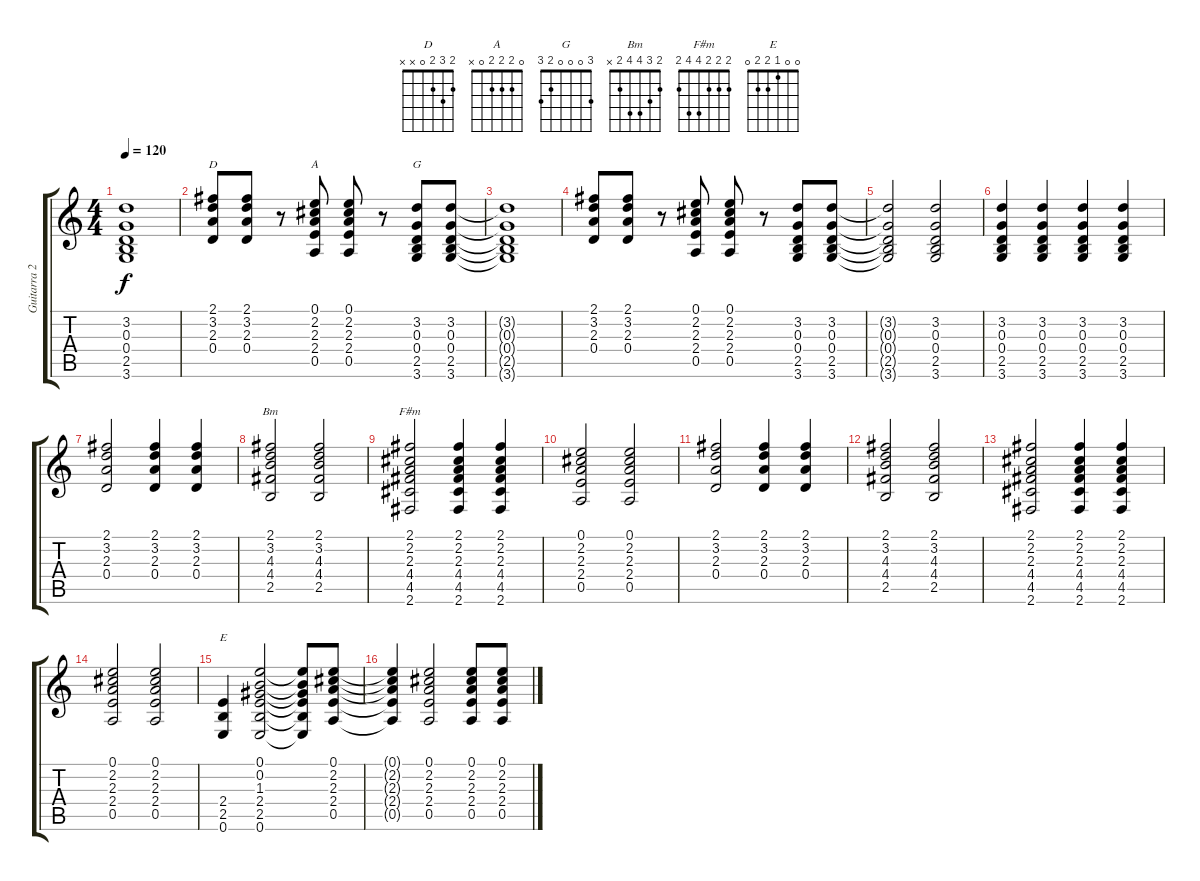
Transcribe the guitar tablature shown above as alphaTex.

\track ("Guitarra 2" "Guitarra 2") {instrument distortionguitar}
\staff {score tabs}
\tuning (E4 B3 G3 D3 A2 E2) {hide}
\chord ("D" 2 3 2 0 x x)
\chord ("A" 0 2 2 2 0 x)
\chord ("G" 3 0 0 0 2 3)
\chord ("Bm" 2 3 4 4 2 x)
\chord ("F#m" 2 2 2 4 4 2)
\chord ("E" 0 0 1 2 2 0)
\ts (4 4)
\tempo 120
\clef g2
\ks c
(3.2{t} 0.3{t} 0.4{t} 2.5{t} 3.6{t}).1{dy f} |
(2.1 3.2 2.3 0.4).8{ch "D"} (2.1 3.2 2.3 0.4).8 r.8 (0.1 2.2 2.3 2.4 0.5).8{ch "A"} (0.1 2.2 2.3 2.4 0.5).8 r.8 (3.2 0.3 0.4 2.5 3.6).8{ch "G"} (3.2 0.3 0.4 2.5 3.6).8 |
(3.2{t} 0.3{t} 0.4{t} 2.5{t} 3.6{t}).1 |
(2.1 3.2 2.3 0.4).8 (2.1 3.2 2.3 0.4).8 r.8 (0.1 2.2 2.3 2.4 0.5).8 (0.1 2.2 2.3 2.4 0.5).8 r.8 (3.2 0.3 0.4 2.5 3.6).8 (3.2 0.3 0.4 2.5 3.6).8 |
(3.2{t} 0.3{t} 0.4{t} 2.5{t} 3.6{t}).2 (3.2 0.3 0.4 2.5 3.6).2 |
(3.2 0.3 0.4 2.5 3.6).4 (3.2 0.3 0.4 2.5 3.6).4 (3.2 0.3 0.4 2.5 3.6).4 (3.2 0.3 0.4 2.5 3.6).4 |
(2.1 3.2 2.3 0.4).2{volume 6} (2.1 3.2 2.3 0.4).4 (2.1 3.2 2.3 0.4).4 |
(2.1 3.2 4.3 4.4 2.5).2{ch "Bm"} (2.1 3.2 4.3 4.4 2.5).2 |
(2.1 2.2 2.3 4.4 4.5 2.6).2{ch "F#m"} (2.1 2.2 2.3 4.4 4.5 2.6).4 (2.1 2.2 2.3 4.4 4.5 2.6).4 |
(0.1 2.2 2.3 2.4 0.5).2 (0.1 2.2 2.3 2.4 0.5).2 |
(2.1 3.2 2.3 0.4).2 (2.1 3.2 2.3 0.4).4 (2.1 3.2 2.3 0.4).4 |
(2.1 3.2 4.3 4.4 2.5).2 (2.1 3.2 4.3 4.4 2.5).2 |
(2.1 2.2 2.3 4.4 4.5 2.6).2 (2.1 2.2 2.3 4.4 4.5 2.6).4 (2.1 2.2 2.3 4.4 4.5 2.6).4 |
(0.1 2.2 2.3 2.4 0.5).2 (0.1 2.2 2.3 2.4 0.5).2 |
(2.4 2.5 0.6).4{ch "E"} (0.1 0.2 1.3 2.4 2.5 0.6).2 (0.1{t} 0.2{t} 1.3{t} 2.4{t} 2.5{t} 0.6{t}).8 (0.1 2.2 2.3 2.4 0.5).8 |
(0.1{t} 2.2{t} 2.3{t} 2.4{t} 0.5{t}).4 (0.1 2.2 2.3 2.4 0.5).2 (0.1 2.2 2.3 2.4 0.5).8 (0.1 2.2 2.3 2.4 0.5).8
